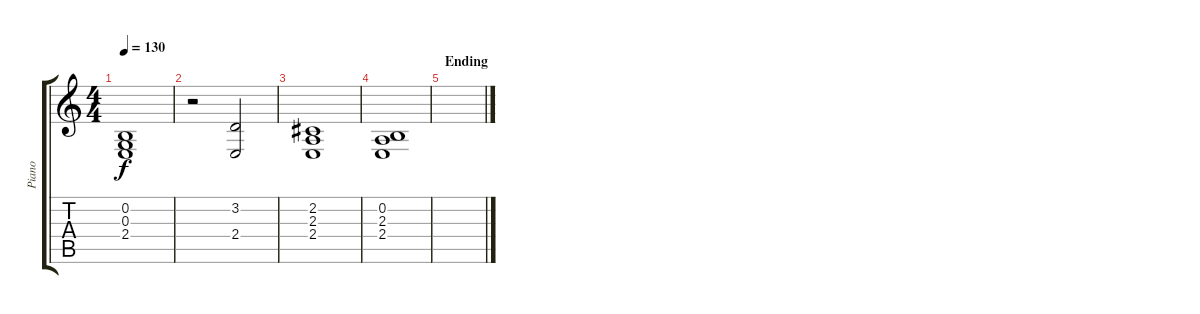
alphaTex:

\track ("Piano" "Piano") {instrument electricgrandpiano}
\staff {score tabs}
\tuning (E4 B3 G3 D3 A2 E2) {hide}
\ts (4 4)
\tempo 130
\clef g2
\ks c
(0.2 0.3 2.4).1{dy f} |
r.2 (3.2 2.4).2 |
(2.2 2.3 2.4).1 |
(0.2 2.3 2.4).1 |
\section ("" "Ending")
